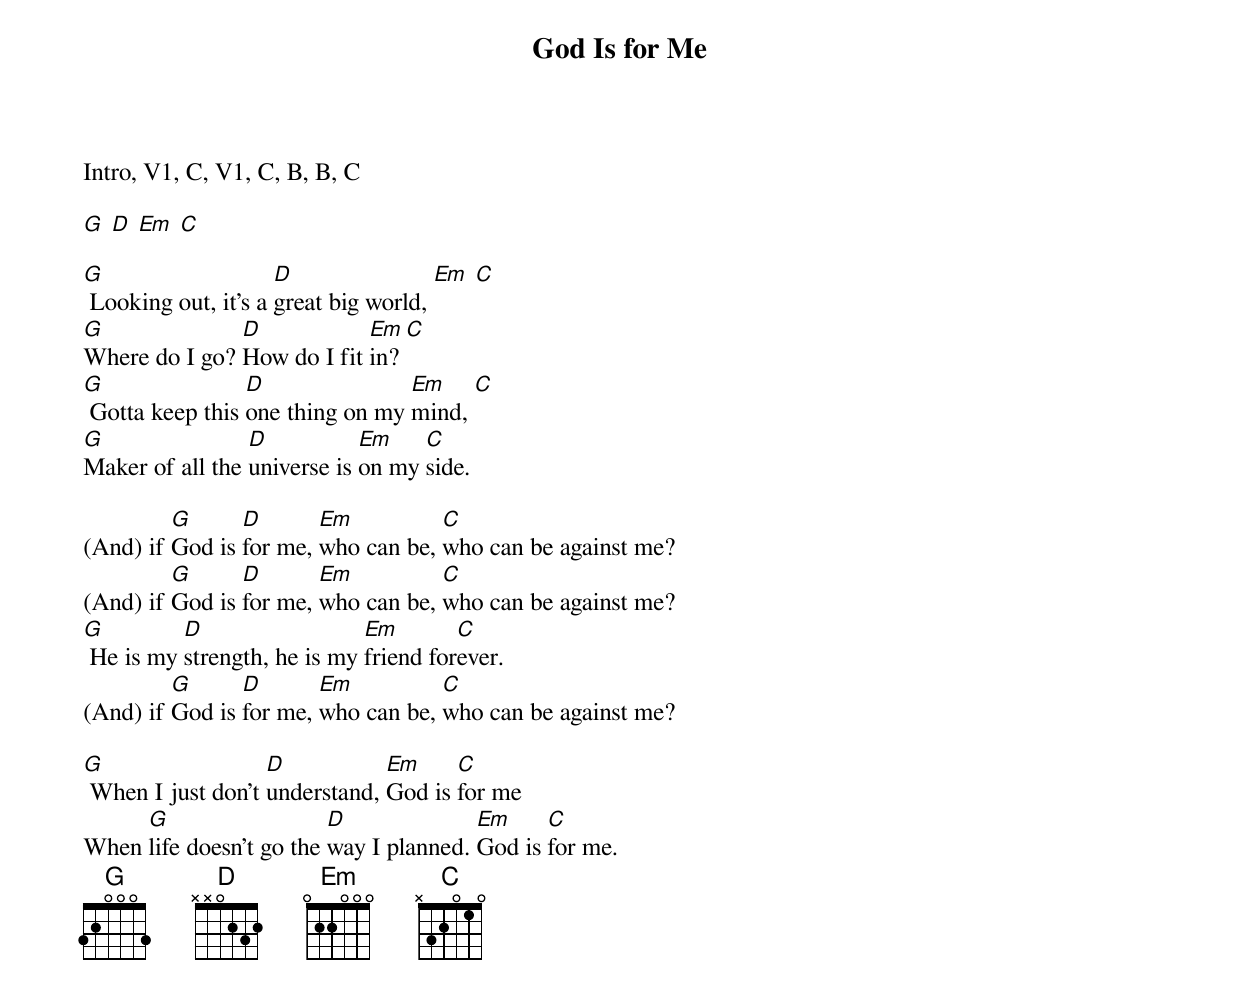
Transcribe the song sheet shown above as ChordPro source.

{title: God Is for Me}
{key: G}
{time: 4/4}
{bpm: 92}
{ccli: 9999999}
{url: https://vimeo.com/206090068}
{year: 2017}
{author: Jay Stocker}
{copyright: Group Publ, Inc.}

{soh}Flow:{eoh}
Intro, V1, C, V1, C, B, B, C

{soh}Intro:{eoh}
[G] [D] [Em] [C]

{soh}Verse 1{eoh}
[G] Looking out, it's a [D]great big world, [Em] [C]
[G]Where do I go? [D]How do I fit [Em]in? [C]
[G] Gotta keep this [D]one thing on my [Em]mind, [C]
[G]Maker of all the [D]universe is [Em]on my [C]side.

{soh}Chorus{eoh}
(And) if [G]God is [D]for me, [Em]who can be, [C]who can be against me?
(And) if [G]God is [D]for me, [Em]who can be, [C]who can be against me?
[G] He is my [D]strength, he is my [Em]friend for[C]ever.
(And) if [G]God is [D]for me, [Em]who can be, [C]who can be against me?

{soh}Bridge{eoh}
[G] When I just don't [D]understand, [Em]God is [C]for me
When [G]life doesn't go the [D]way I planned. [Em]God is [C]for me.
